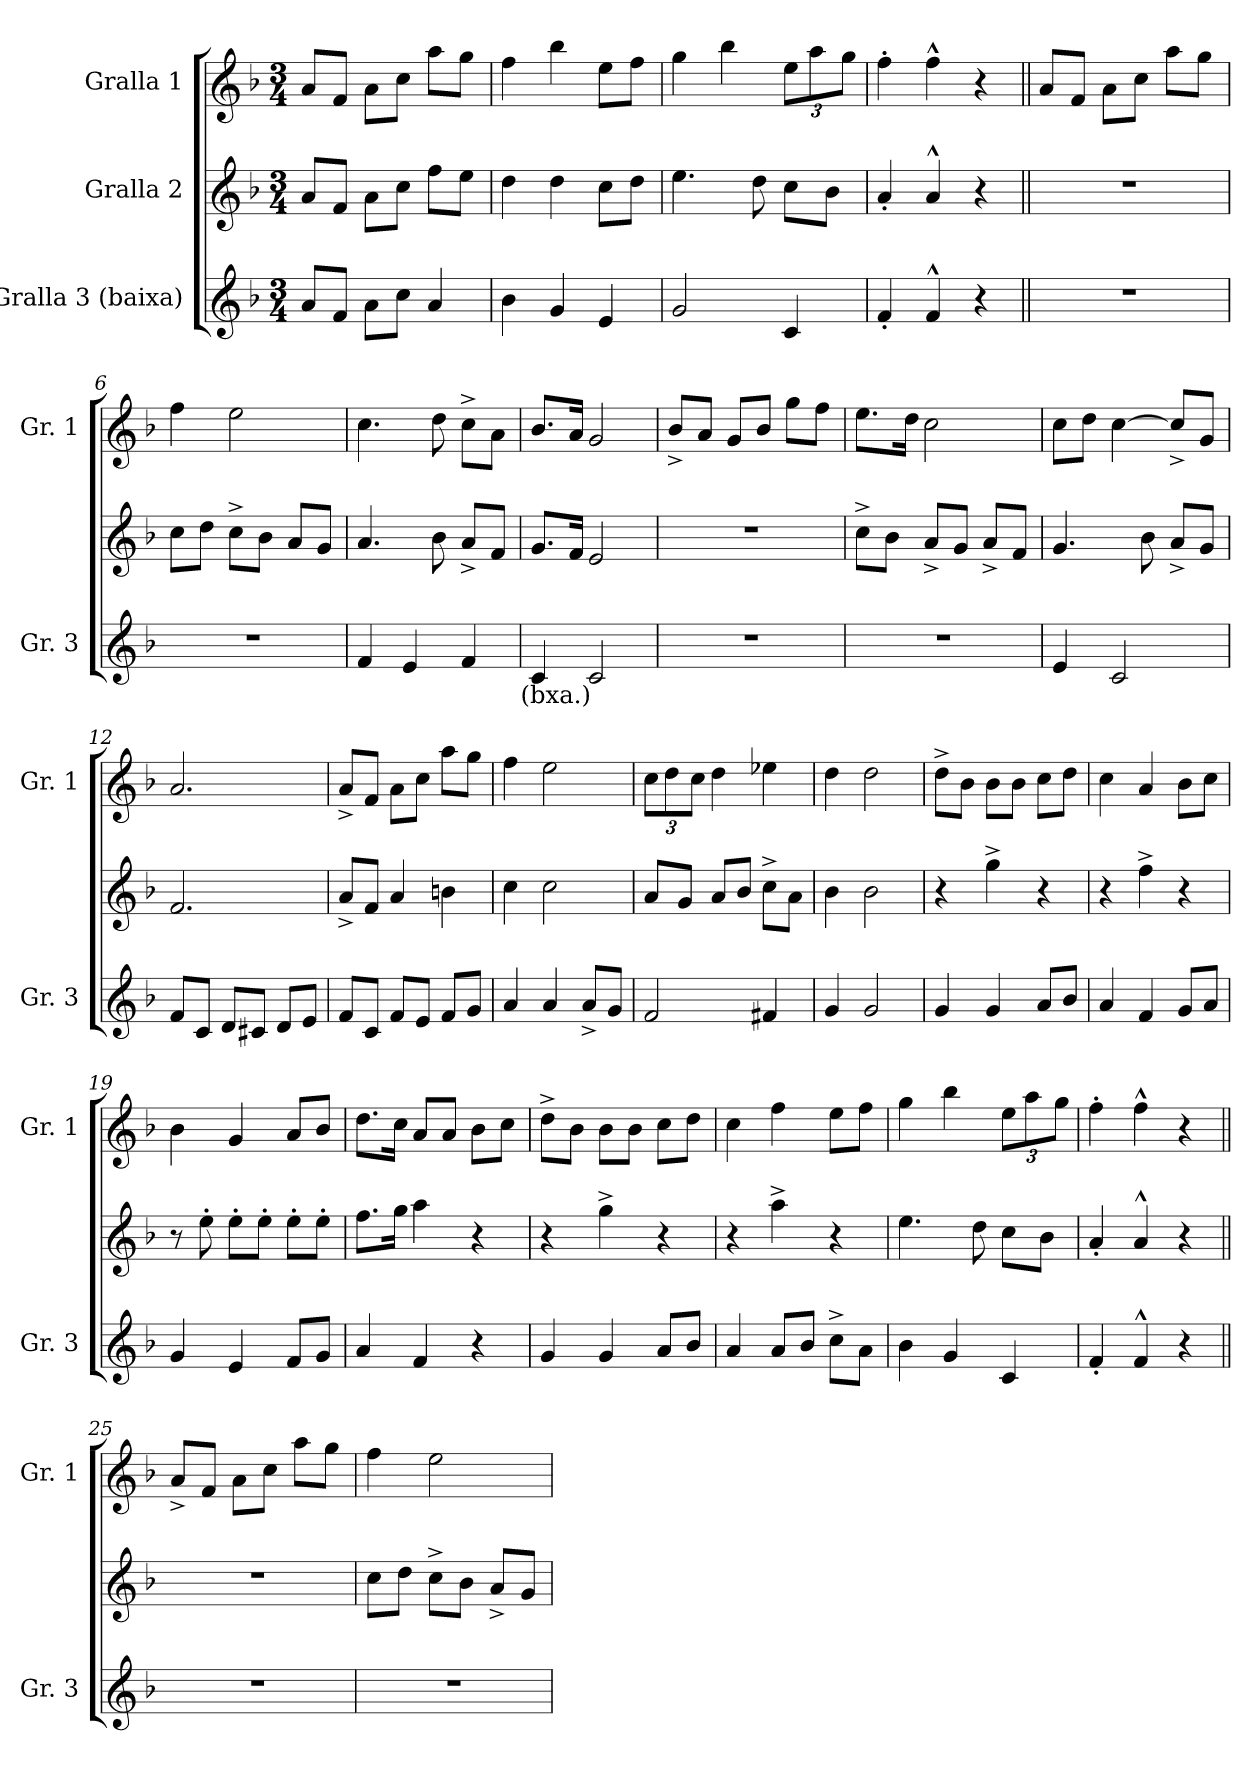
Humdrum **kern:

**kern	**kern	**kern
*part3	*part2	*part1
*staff3	*staff2	*staff1
*I"Gralla 3 (baixa)	*I"Gralla 2	*I"Gralla 1
*I'Gr. 3	*	*I'Gr. 1
*clefG2	*clefG2	*clefG2
*k[b-]	*k[b-]	*k[b-]
*F:	*F:	*F:
*M3/4	*M3/4	*M3/4
*MM80	*MM80	*MM80
=1	=1	=1
8a/L	8a/L	8a/L
8f/J	8f/J	8f/J
8a\L	8a\L	8a\L
8cc\J	8cc\J	8cc\J
4a/	8ff\L	8aa\L
.	8ee\J	8gg\J
=2	=2	=2
4b-\	4dd\	4ff\
4g/	4dd\	4bb-\
4e/	8cc\L	8ee\L
.	8dd\J	8ff\J
=3	=3	=3
2g/	4.ee\	4gg\
.	.	4bb-\
.	8dd\	.
*	*	*Xbrackettup
4c/	8cc\L	12ee\L
.	.	12aa\
.	8b-\J	.
.	.	12gg\J
=4	=4	=4
4f'/	4a'/	4ff'\
4f^^/	4a^^/	4ff^^\
4r	4r	4r
=5||	=5||	=5||
2.r	2.r	8a/L
.	.	8f/J
.	.	8a\L
.	.	8cc\J
.	.	8aa\L
.	.	8gg\J
=6	=6	=6
2.r	8cc\L	4ff\
.	8dd\J	.
.	8cc^\L	2ee\
.	8b-\J	.
.	8a/L	.
.	8g/J	.
!!LO:LB:g=z
=7	=7	=7
4f/	4.a/	4.cc\
4e/	.	.
.	8b-\	8dd\
4f/	8a^/L	8cc^\L
.	8f/J	8a\J
!LO:TX:b:t=(bxa.)	!	!
=8	=8	=8
4c/	8.g/L	8.b-/L
.	16f/Jk	16a/Jk
2c/	2e/	2g/
=9	=9	=9
2.r	2.r	8b-^/L
.	.	8a/J
.	.	8g/L
.	.	8b-/J
.	.	8gg\L
.	.	8ff\J
=10	=10	=10
2.r	8cc^\L	8.ee\L
.	8b-\J	.
.	.	16dd\Jk
.	8a^/L	2cc\
.	8g/J	.
.	8a^/L	.
.	8f/J	.
=11	=11	=11
4e/	4.g/	8cc\L
.	.	8dd\J
2c/	.	[4cc\
.	8b-\	.
.	8a^/L	8cc^/L]
.	8g/J	8g/J
=12	=12	=12
8f/L	2.f/	2.a/
8c/J	.	.
8d/L	.	.
8c#X/J	.	.
8d/L	.	.
8e/J	.	.
=13	=13	=13
8f/L	8a^/L	8a^/L
8c/J	8f/J	8f/J
8f/L	4a/	8a\L
8e/J	.	8cc\J
8f/L	4bn\	8aa\L
8g/J	.	8gg\J
!!LO:LB:g=z
=14	=14	=14
4a/	4cc\	4ff\
4a/	2cc\	2ee\
8a^/L	.	.
8g/J	.	.
=15	=15	=15
2f/	8a/L	12cc\L
.	.	12dd\
.	8g/J	.
.	.	12cc\J
.	8a/L	4dd\
.	8b-/J	.
4f#X/	8cc^\L	4ee-X\
.	8a\J	.
=16	=16	=16
4g/	4b-\	4dd\
2g/	2b-\	2dd\
=17	=17	=17
4g/	4r	8dd^\L
.	.	8b-\J
4g/	4gg^\	8b-\L
.	.	8b-\J
8a/L	4r	8cc\L
8b-/J	.	8dd\J
=18	=18	=18
4a/	4r	4cc\
4f/	4ff^\	4a/
8g/L	4r	8b-\L
8a/J	.	8cc\J
=19	=19	=19
4g/	8r	4b-\
.	8ee'\	.
4e/	8ee'\L	4g/
.	8ee'\J	.
8f/L	8ee'\L	8a/L
8g/J	8ee'\J	8b-/J
=20	=20	=20
4a/	8.ff\L	8.dd\L
.	16gg\Jk	16cc\Jk
4f/	4aa\	8a/L
.	.	8a/J
4r	4r	8b-\L
.	.	8cc\J
!!LO:PB:g=z
=21	=21	=21
4g/	4r	8dd^\L
.	.	8b-\J
4g/	4gg^\	8b-\L
.	.	8b-\J
8a/L	4r	8cc\L
8b-/J	.	8dd\J
=22	=22	=22
4a/	4r	4cc\
8a/L	4aa^\	4ff\
8b-/J	.	.
8cc^\L	4r	8ee\L
8a\J	.	8ff\J
=23	=23	=23
4b-\	4.ee\	4gg\
4g/	.	4bb-\
.	8dd\	.
4c/	8cc\L	12ee\L
.	.	12aa\
.	8b-\J	.
.	.	12gg\J
=24	=24	=24
4f'/	4a'/	4ff'\
4f^^/	4a^^/	4ff^^\
4r	4r	4r
=25||	=25||	=25||
2.r	2.r	8a^/L
.	.	8f/J
.	.	8a\L
.	.	8cc\J
.	.	8aa\L
.	.	8gg\J
=26	=26	=26
2.r	8cc\L	4ff\
.	8dd\J	.
.	8cc^\L	2ee\
.	8b-\J	.
.	8a^/L	.
.	8g/J	.
=	=	=
*-	*-	*-
